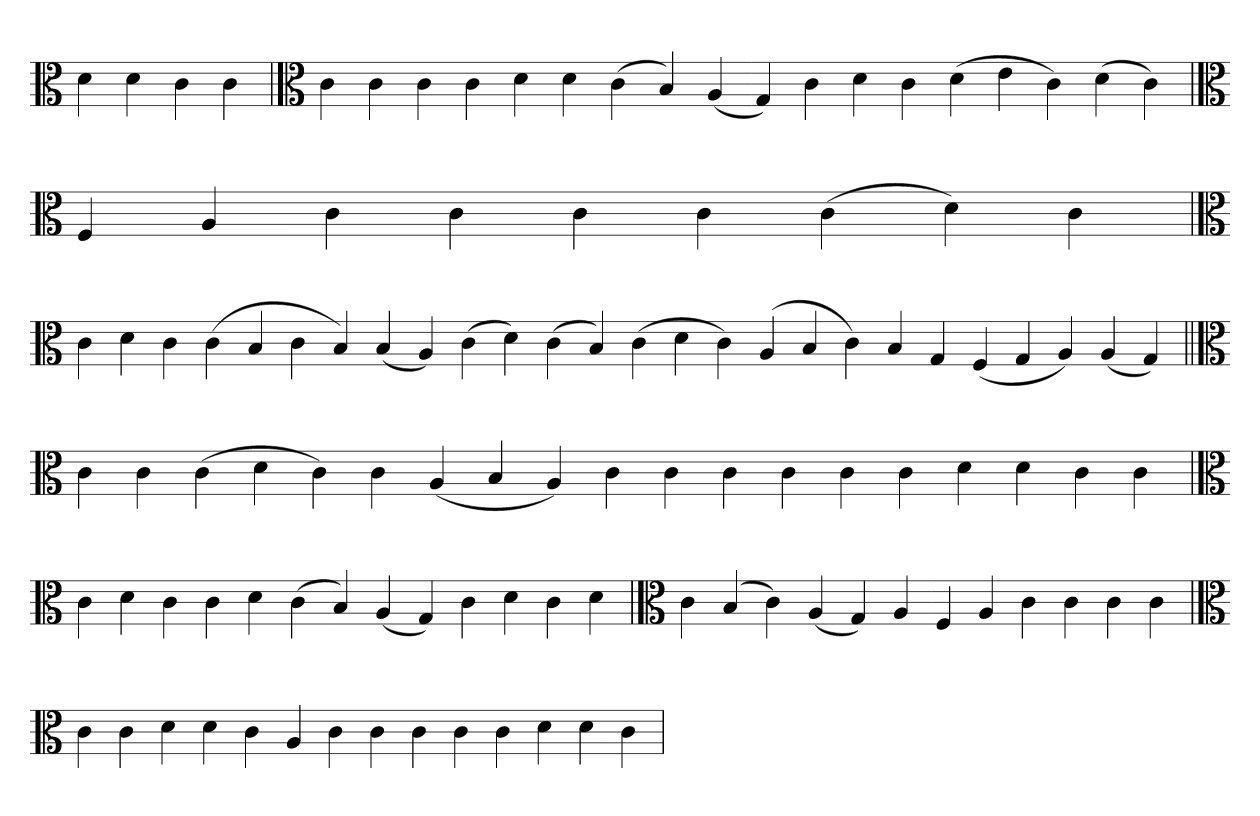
**kern
*part1
*staff1
*clefC3
=
4d
4d
4c
4c
=`
*clefC3
4c
4c
4c
4c
4d
4d
(4c
4B)
(4A
4G)
4c
4d
4c
(4d
4e
4c)
(4d
4c)
='
*clefC3
4F
4A
4c
4c
4c
4c
(4c
4d)
4c
=`
*clefC3
4c
4d
4c
(4c
4B
4c
4B)
(4B
4A)
(4c
4d)
(4c
4B)
(4c
4d
4c)
(4A
4B
4c)
4B
4G
(4F
4G
4A)
(4A
4G)
=||
*clefC3
4c
4c
(4c
4d
4c)
4c
(4A
4B
4A)
4c
4c
4c
4c
4c
4c
4d
4d
4c
4c
=`
*clefC3
4c
4d
4c
4c
4d
(4c
4B)
(4A
4G)
4c
4d
4c
4d
='
*clefC3
4c
(4B
4c)
(4A
4G)
4A
4F
4A
4c
4c
4c
4c
=`
*clefC3
4c
4c
4d
4d
4c
4A
4c
4c
4c
4c
4c
4d
4d
4c
=`
*-
